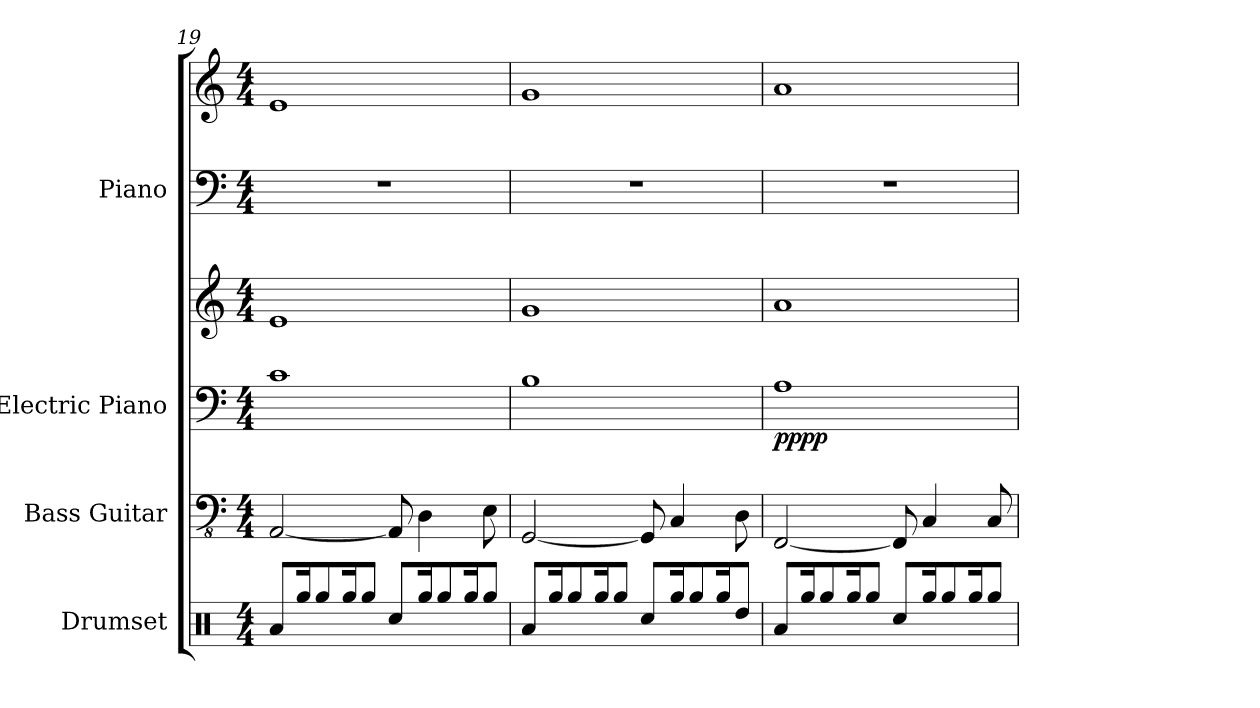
**kern	**dynam	**kern	**kern	**kern	**dynam	**kern	**kern	**dynam
*part4	*part4	*part3	*part2	*part2	*part2	*part1	*part1	*part1
*staff6	*staff6	*staff5	*staff4	*staff3	*staff3/4	*staff2	*staff1	*staff1/2
*I"Drumset	*	*I"Bass Guitar	*I"Electric Piano	*	*	*I"Piano	*	*
*I'Drs.	*	*I'B. Guit.	*I'El. Pno.	*	*	*I'Pno.	*	*
*clefX	*	*clefFv4	*clefF4	*clefG2	*	*clefF4	*clefG2	*
*k[]	*	*k[]	*k[]	*k[]	*	*k[]	*k[]	*
*M4/4	*	*M4/4	*M4/4	*M4/4	*	*M4/4	*M4/4	*
=19	=19	=19	=19	=19	=19	=19	=19	=19
8Ra/L	.	[2AAA/	1c	1e	.	1r	1e	.
16Rgg/K	.	.	.	.	.	.	.	.
8Rgg/	.	.	.	.	.	.	.	.
16Rgg/K	.	.	.	.	.	.	.	.
8Rgg/J	.	.	.	.	.	.	.	.
8Rcc/L	.	8AAA/]	.	.	.	.	.	.
16Rgg/K	.	4DD\	.	.	.	.	.	.
8Rgg/	.	.	.	.	.	.	.	.
16Rgg/K	.	.	.	.	.	.	.	.
8Rgg/J	.	8EE\	.	.	.	.	.	.
=20	=20	=20	=20	=20	=20	=20	=20	=20
8Ra/L	.	[2GGG/	1B	1g	.	1r	1g	.
16Rgg/K	.	.	.	.	.	.	.	.
8Rgg/	.	.	.	.	.	.	.	.
16Rgg/K	.	.	.	.	.	.	.	.
8Rgg/J	.	.	.	.	.	.	.	.
8Rcc/L	.	8GGG/]	.	.	.	.	.	.
16Rgg/K	.	4CC/	.	.	.	.	.	.
8Rgg/	.	.	.	.	.	.	.	.
16Rgg/K	.	.	.	.	.	.	.	.
8Rdd/J	.	8DD\	.	.	.	.	.	.
!!LO:PB:g=z
=21	=21	=21	=21	=21	=21	=21	=21	=21
!	!LO:DY:b	!	!	!	!LO:DY:b=2	!	!	!
!	!	!	!	!	!LO:DY:n=1:b	!	!	!LO:DY:b
8Ra/L	other-dynamics	[2FFF/	1A	1a	pp pp	1r	1a	other-dynamics
16Rgg/K	.	.	.	.	.	.	.	.
8Rgg/	.	.	.	.	.	.	.	.
16Rgg/K	.	.	.	.	.	.	.	.
8Rgg/J	.	.	.	.	.	.	.	.
8Rcc/L	.	8FFF/]	.	.	.	.	.	.
16Rgg/K	.	4CC/	.	.	.	.	.	.
8Rgg/	.	.	.	.	.	.	.	.
16Rgg/K	.	.	.	.	.	.	.	.
8Rgg/J	.	8CC/	.	.	.	.	.	.
=	=	=	=	=	=	=	=	=
*-	*-	*-	*-	*-	*-	*-	*-	*-
